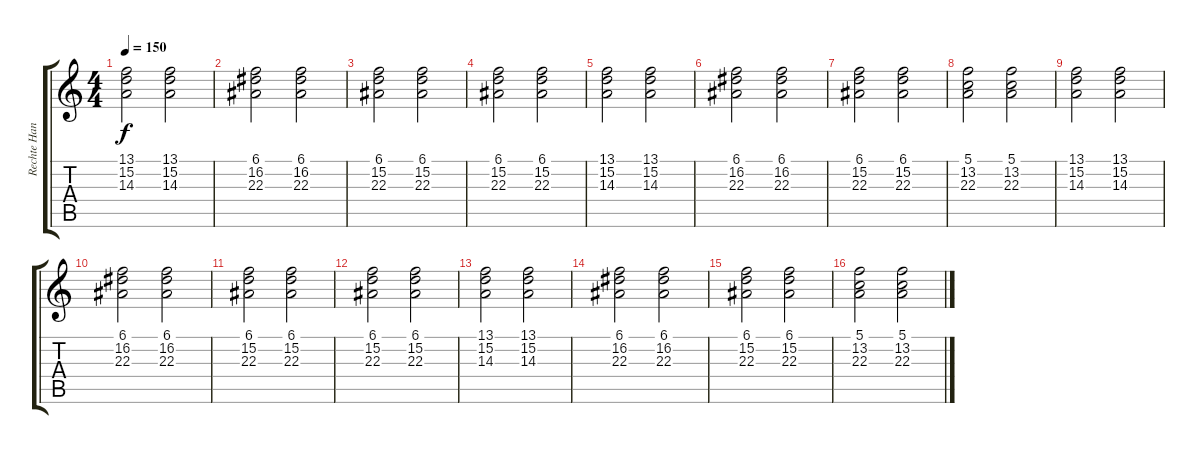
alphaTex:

\track ("Rechte Hand" "Rechte Han") {instrument acousticgrandpiano}
\staff {score tabs}
\tuning (E4 B3 G3 D3 A2 E2) {hide}
\ts (4 4)
\tempo 150
\clef g2
\ks c
(13.1 15.2 14.3).2{dy f} (13.1 15.2 14.3).2 |
(6.1 16.2 22.3).2 (6.1 16.2 22.3).2 |
(6.1 15.2 22.3).2 (6.1 15.2 22.3).2 |
(6.1 15.2 22.3).2 (6.1 15.2 22.3).2 |
(13.1 15.2 14.3).2 (13.1 15.2 14.3).2 |
(6.1 16.2 22.3).2 (6.1 16.2 22.3).2 |
(6.1 15.2 22.3).2 (6.1 15.2 22.3).2 |
(5.1 13.2 22.3).2 (5.1 13.2 22.3).2 |
(13.1 15.2 14.3).2 (13.1 15.2 14.3).2 |
(6.1 16.2 22.3).2 (6.1 16.2 22.3).2 |
(6.1 15.2 22.3).2 (6.1 15.2 22.3).2 |
(6.1 15.2 22.3).2 (6.1 15.2 22.3).2 |
(13.1 15.2 14.3).2 (13.1 15.2 14.3).2 |
(6.1 16.2 22.3).2 (6.1 16.2 22.3).2 |
(6.1 15.2 22.3).2 (6.1 15.2 22.3).2 |
(5.1 13.2 22.3).2 (5.1 13.2 22.3).2
